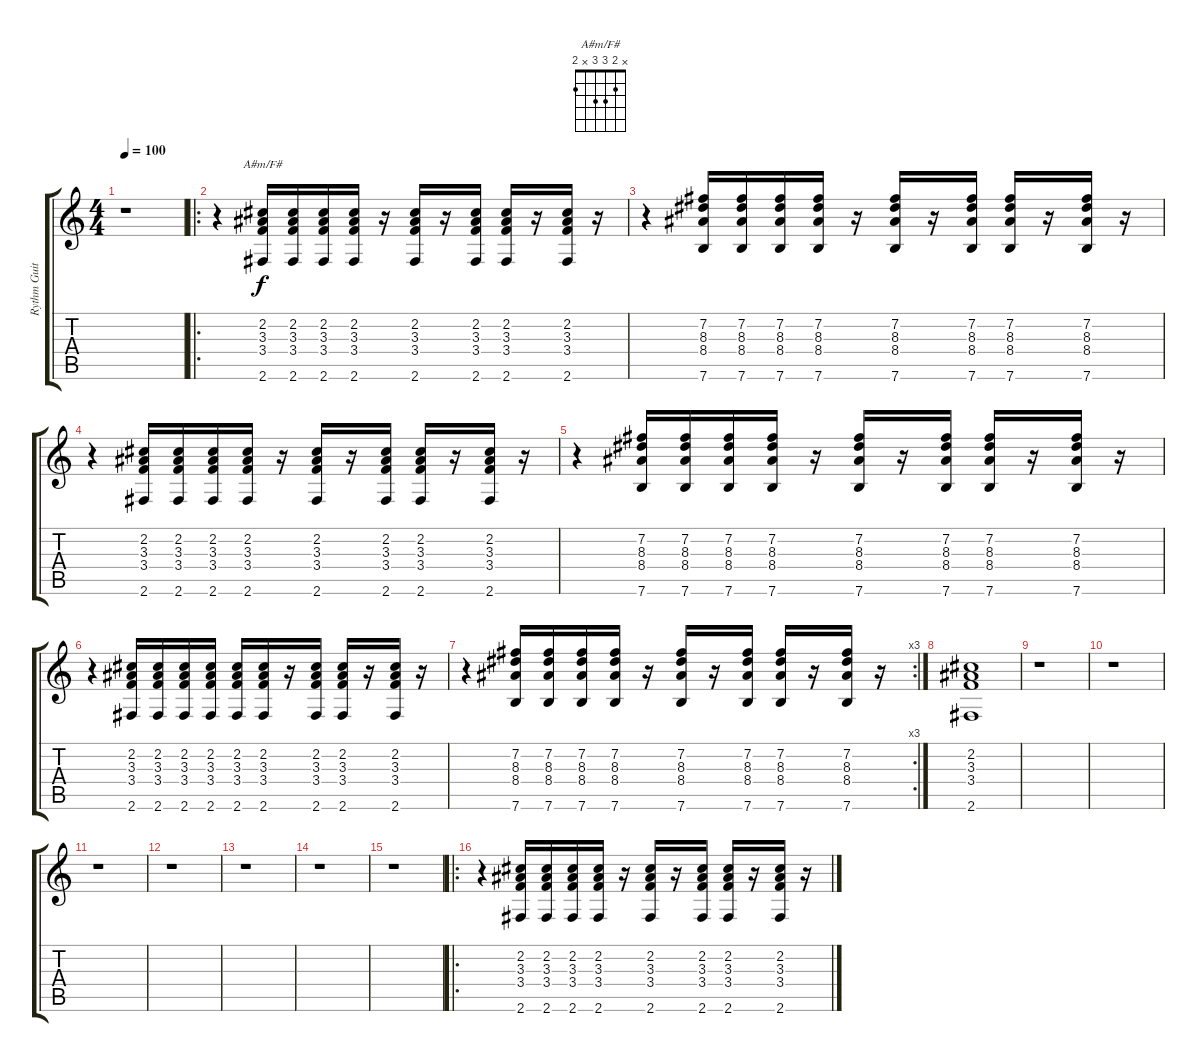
\track ("Rythm Guitar 2" "Rythm Guit") {instrument acousticguitarsteel}
\staff {score tabs}
\tuning (E4 B3 G3 D3 A2 E2) {hide}
\chord ("A#m/F#" x 2 3 3 x 2)
\ts (4 4)
\tempo 100
\clef g2
\ks c
r.1{dy f instrument acousticguitarsteel} |
\ro
r.4 (2.2 3.3 3.4 2.6).16{ch "A#m/F#"} (2.2 3.3 3.4 2.6).16 (2.2 3.3 3.4 2.6).16 (2.2 3.3 3.4 2.6).16 r.16 (2.2 3.3 3.4 2.6).16 r.16 (2.2 3.3 3.4 2.6).16 (2.2 3.3 3.4 2.6).16 r.16 (2.2 3.3 3.4 2.6).16 r.16 |
r.4 (7.2 8.3 8.4 7.6).16 (7.2 8.3 8.4 7.6).16 (7.2 8.3 8.4 7.6).16 (7.2 8.3 8.4 7.6).16 r.16 (7.2 8.3 8.4 7.6).16 r.16 (7.2 8.3 8.4 7.6).16 (7.2 8.3 8.4 7.6).16 r.16 (7.2 8.3 8.4 7.6).16 r.16 |
r.4 (2.2 3.3 3.4 2.6).16 (2.2 3.3 3.4 2.6).16 (2.2 3.3 3.4 2.6).16 (2.2 3.3 3.4 2.6).16 r.16 (2.2 3.3 3.4 2.6).16 r.16 (2.2 3.3 3.4 2.6).16 (2.2 3.3 3.4 2.6).16 r.16 (2.2 3.3 3.4 2.6).16 r.16 |
r.4 (7.2 8.3 8.4 7.6).16 (7.2 8.3 8.4 7.6).16 (7.2 8.3 8.4 7.6).16 (7.2 8.3 8.4 7.6).16 r.16 (7.2 8.3 8.4 7.6).16 r.16 (7.2 8.3 8.4 7.6).16 (7.2 8.3 8.4 7.6).16 r.16 (7.2 8.3 8.4 7.6).16 r.16 |
r.4 (2.2 3.3 3.4 2.6).16 (2.2 3.3 3.4 2.6).16 (2.2 3.3 3.4 2.6).16 (2.2 3.3 3.4 2.6).16 (2.2 3.3 3.4 2.6).16 (2.2 3.3 3.4 2.6).16 r.16 (2.2 3.3 3.4 2.6).16 (2.2 3.3 3.4 2.6).16 r.16 (2.2 3.3 3.4 2.6).16 r.16 |
\rc 3
r.4 (7.2 8.3 8.4 7.6).16 (7.2 8.3 8.4 7.6).16 (7.2 8.3 8.4 7.6).16 (7.2 8.3 8.4 7.6).16 r.16 (7.2 8.3 8.4 7.6).16 r.16 (7.2 8.3 8.4 7.6).16 (7.2 8.3 8.4 7.6).16 r.16 (7.2 8.3 8.4 7.6).16 r.16 |
(2.2 3.3 3.4 2.6).1 |
r.1 |
r.1 |
r.1 |
r.1 |
r.1 |
r.1 |
r.1 |
\ro
r.4 (2.2 3.3 3.4 2.6).16 (2.2 3.3 3.4 2.6).16 (2.2 3.3 3.4 2.6).16 (2.2 3.3 3.4 2.6).16 r.16 (2.2 3.3 3.4 2.6).16 r.16 (2.2 3.3 3.4 2.6).16 (2.2 3.3 3.4 2.6).16 r.16 (2.2 3.3 3.4 2.6).16 r.16
